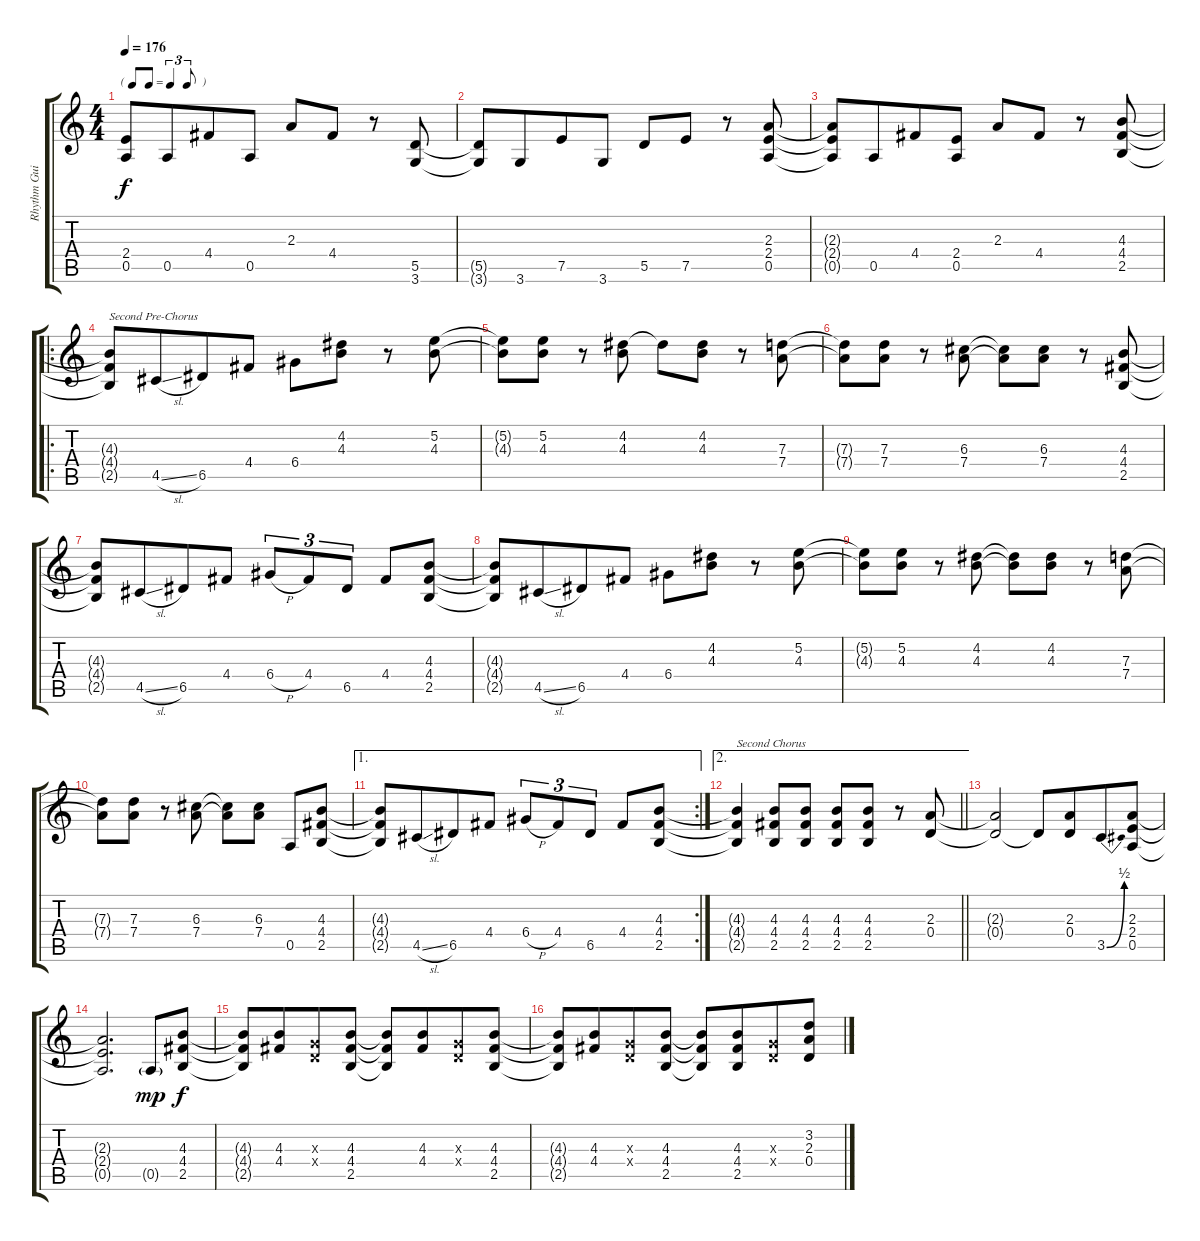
\track ("Rhythm Guitar" "Rhythm Gui") {instrument overdrivenguitar}
\staff {score tabs}
\tuning (E4 B3 G3 D3 A2 E2) {hide}
\ts (4 4)
\tf triplet8th
\tempo 176
\clef g2
\ks c
(2.4{t} 0.5{t}).8{dy f} 0.5.8{beam merge} 4.4.8 0.5.8 2.3.8 4.4.8 r.8 (5.5 3.6).8 |
(5.5{t} 3.6{t}).8 3.6.8{beam merge} 7.5.8 3.6.8 5.5.8 7.5.8 r.8 (2.3 2.4 0.5).8 |
(2.3{t} 2.4{t} 0.5{t}).8 0.5.8{beam merge} 4.4.8 (2.4 0.5).8 2.3.8 4.4.8 r.8 (4.3 4.4 2.5).8 |
\ro
(4.3{t} 4.4{t} 2.5{t}).8{txt "Second Pre-Chorus"} 4.5{sl}.8{beam merge} 6.5.8 4.4.8 6.4.8 (4.2 4.3).8 r.8 (5.2 4.3).8 |
(5.2{t} 4.3{t}).8 (5.2 4.3).8 r.8 (4.2 4.3).8 4.2{t}.8 (4.2 4.3).8 r.8 (7.3 7.4).8 |
(7.3{t} 7.4{t}).8 (7.3 7.4).8 r.8 (6.3 7.4).8 (6.3{t} 7.4{t}).8 (6.3 7.4).8 r.8 (4.3 4.4 2.5).8 |
(4.3{t} 4.4{t} 2.5{t}).8 4.5{sl}.8{beam merge} 6.5.8 4.4.8 6.4{h}.8{tu (3 2)} 4.4.8{tu (3 2)} 6.5.8{tu (3 2)} 4.4.8 (4.3 4.4 2.5).8 |
(4.3{t} 4.4{t} 2.5{t}).8 4.5{sl}.8{beam merge} 6.5.8 4.4.8 6.4.8 (4.2 4.3).8 r.8 (5.2 4.3).8 |
(5.2{t} 4.3{t}).8 (5.2 4.3).8 r.8 (4.2 4.3).8 (4.2{t} 4.3{t}).8 (4.2 4.3).8 r.8 (7.3 7.4).8 |
(7.3{t} 7.4{t}).8 (7.3 7.4).8 r.8 (6.3 7.4).8 (6.3{t} 7.4{t}).8 (6.3 7.4).8 0.5.8 (4.3 4.4 2.5).8 |
\ae 1
\rc 2
(4.3{t} 4.4{t} 2.5{t}).8 4.5{sl}.8{beam merge} 6.5.8 4.4.8 6.4{h}.8{tu (3 2)} 4.4.8{tu (3 2)} 6.5.8{tu (3 2)} 4.4.8 (4.3 4.4 2.5).8 |
\ae 2
\barLineRight lightlight
(4.3{t} 4.4{t} 2.5{t}).4{txt "Second Chorus"} (4.3 4.4 2.5).8 (4.3 4.4 2.5).8 (4.3 4.4 2.5).8 (4.3 4.4 2.5).8 r.8 (2.3 0.4).8 |
(2.3{t} 0.4{t}).2 0.4{t}.8 (2.3 0.4).8{beam merge} 3.5{be (bend 0 0 60 2)}.8 (2.3 2.4 0.5).8 |
(2.3{t} 2.4{t} 0.5{t}).2{d} 0.5{g}.8{dy mp} (4.3 4.4 2.5).8{dy f} |
(4.3{t} 4.4{t} 2.5{t}).8 (4.3 4.4).8{beam merge} (0.3{x} 0.4{x}).8 (4.3 4.4 2.5).8 (4.3{t} 4.4{t} 2.5{t}).8 (4.3 4.4).8{beam merge} (0.3{x} 0.4{x}).8 (4.3 4.4 2.5).8 |
(4.3{t} 4.4{t} 2.5{t}).8 (4.3 4.4).8{beam merge} (0.3{x} 0.4{x}).8 (4.3 4.4 2.5).8 (4.3{t} 4.4{t} 2.5{t}).8 (4.3 4.4 2.5).8{beam merge} (0.3{x} 0.4{x}).8 (3.2 2.3 0.4).8
